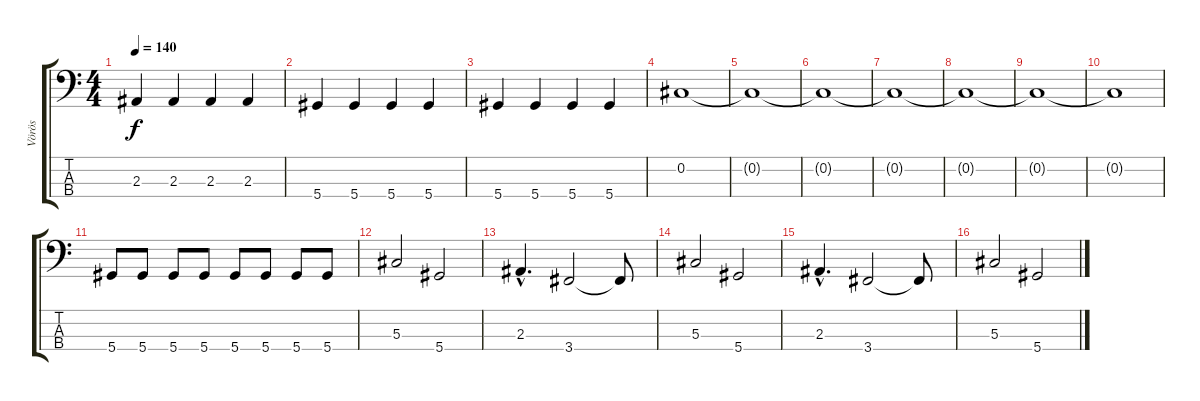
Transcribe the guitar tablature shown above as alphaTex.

\track ("Vörös" "Vörös") {instrument electricbassfinger}
\staff {score tabs}
\tuning (Gb2 Db2 Ab1 Eb1) {hide}
\ts (4 4)
\tempo 140
\clef f4
\ks c
2.3.4{dy f} 2.3.4 2.3.4 2.3.4 |
5.4.4 5.4.4 5.4.4 5.4.4 |
5.4.4 5.4.4 5.4.4 5.4.4 |
0.2.1 |
0.2{t}.1 |
0.2{t}.1 |
0.2{t}.1 |
0.2{t}.1 |
0.2{t}.1 |
0.2{t}.1 |
5.4.8 5.4.8 5.4.8 5.4.8 5.4.8 5.4.8 5.4.8 5.4.8 |
5.3.2 5.4.2 |
2.3{hac}.4{d} 3.4.2 3.4{t}.8 |
5.3.2 5.4.2 |
2.3{hac}.4{d} 3.4.2 3.4{t}.8 |
5.3.2 5.4.2
